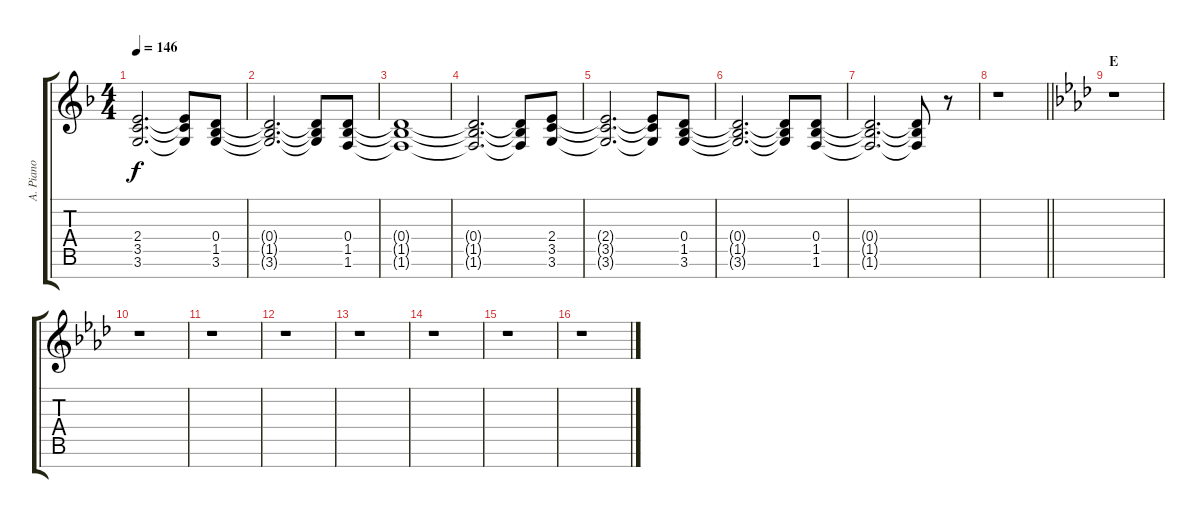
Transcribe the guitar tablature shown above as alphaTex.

\track ("A. Piano" "A. Piano") {instrument acousticgrandpiano}
\staff {score tabs}
\tuning (E5 B4 G4 D4 A3 E3 B2) {hide}
\ts (4 4)
\tempo 146
\clef g2
\ks f
(2.4{t} 3.5{t} 3.6{t}).2{d dy f} (2.4{t} 3.5{t} 3.6{t}).8 (0.4 1.5 3.6).8 |
(0.4{t} 1.5{t} 3.6{t}).2{d} (0.4{t} 1.5{t} 3.6{t}).8 (0.4 1.5 1.6).8 |
(0.4{t} 1.5{t} 1.6{t}).1 |
(0.4{t} 1.5{t} 1.6{t}).2{d} (0.4{t} 1.5{t} 1.6{t}).8 (2.4 3.5 3.6).8 |
(2.4{t} 3.5{t} 3.6{t}).2{d} (2.4{t} 3.5{t} 3.6{t}).8 (0.4 1.5 3.6).8 |
(0.4{t} 1.5{t} 3.6{t}).2{d} (0.4{t} 1.5{t} 3.6{t}).8 (0.4 1.5 1.6).8 |
(0.4{t} 1.5{t} 1.6{t}).2{d} (0.4{t} 1.5{t} 1.6{t}).8 r.8 |
\barLineRight lightlight
r.1 |
\section ("" "E")
\ks ab
r.1 |
r.1 |
r.1 |
r.1 |
r.1 |
r.1 |
r.1 |
r.1
